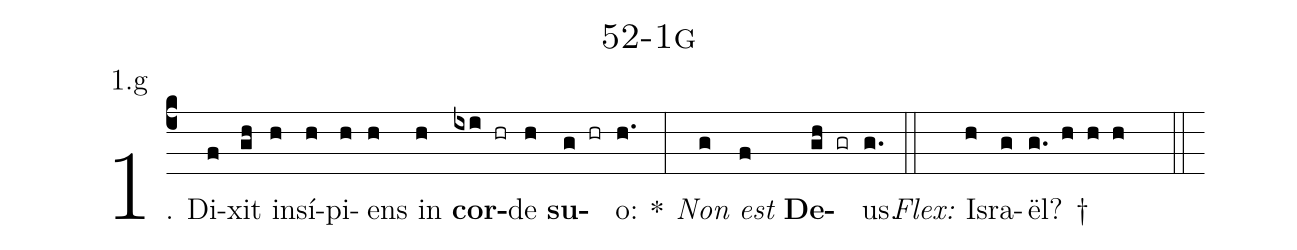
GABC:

name: 52-1g;
annotation: 1.g;
%%
(c4)1. Di(f)xit(gh) in(h)sí(h)pi(h)ens(h) in(h) <b>cor</b>(ixi hr)de(h) <b>su</b>(g hr)o:(h.) *(:) <i>Non</i>(g) <i>est</i>(f) <b>De</b>(gh gr)us.(g.) (::)
<i>Flex:</i>()  Is(h)ra(g)ël? †(g. h h h  ::)
